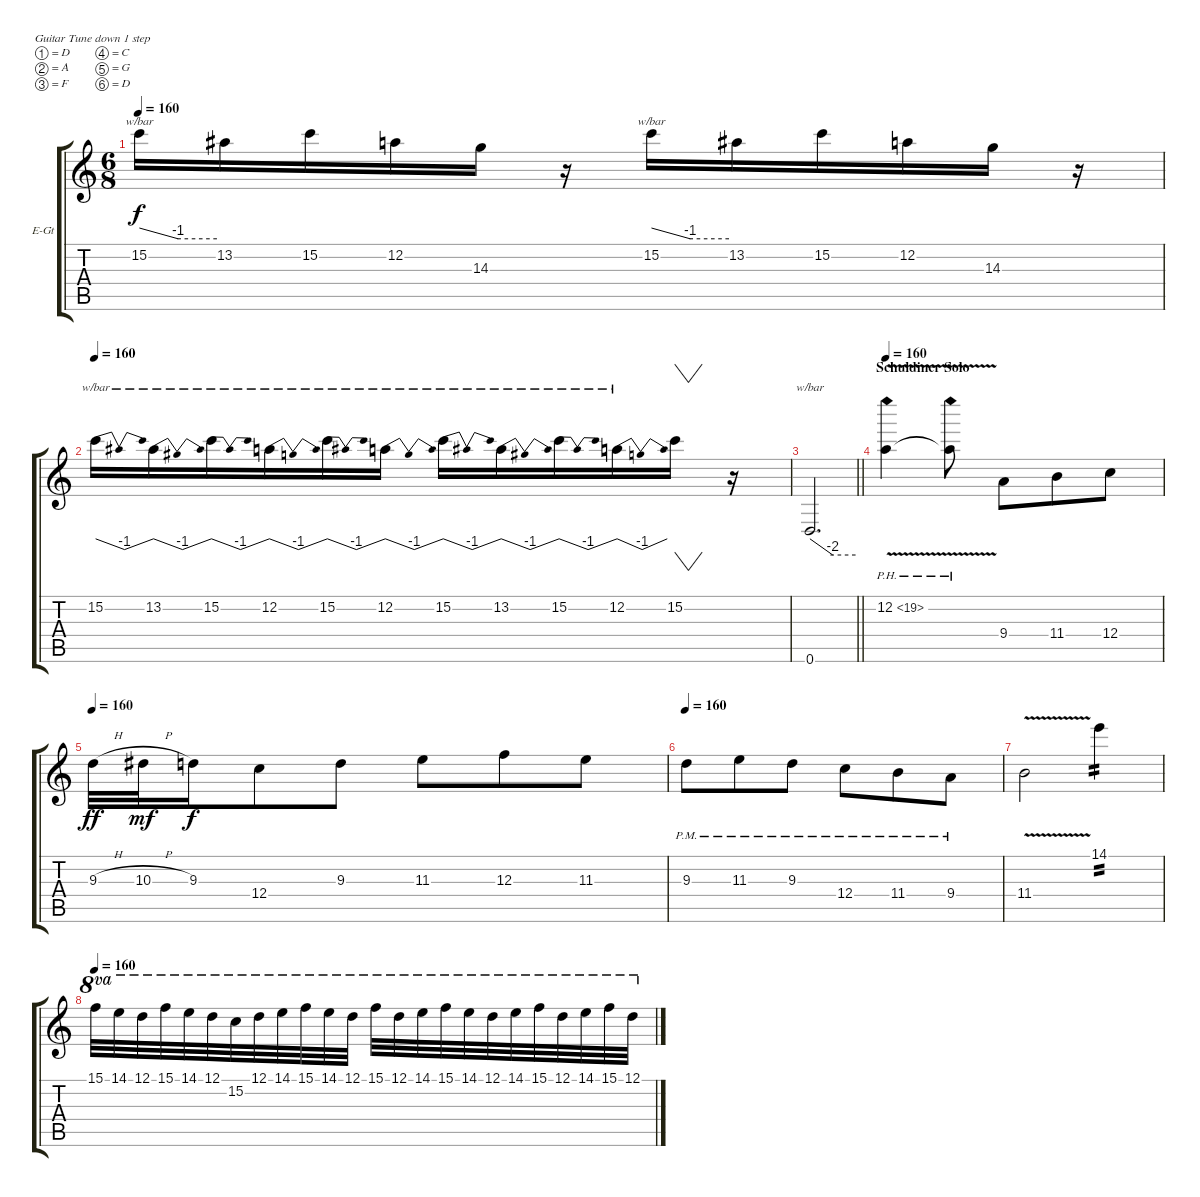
\bracketExtendMode groupsimilarinstruments
\firstSystemTrackNameOrientation horizontal
\otherSystemsTrackNameOrientation horizontal
\track ("Lead" "E-Gt") {instrument distortionguitar}
\staff {score tabs}
\tuning (D4 A3 F3 C3 G2 D2)
\ts (6 8)
\tempo 160
\clef g2
\ks c
15.2.16{tbe (custom default 0 0 30 -4 60 -4) dy f} 13.2.16 15.2.16 12.2.16 14.3.16 r.16 15.2.16{tbe (custom default 0 0 30 -4 60 -4)} 13.2.16 15.2.16 12.2.16 14.3.16 r.16 |
\tempo 160
15.2.16{tbe (dip default 0 0 30 -4 60 0)} 13.2.16{tbe (dip default 0 0 30 -4 60 0)} 15.2.16{tbe (dip default 0 0 30 -4 60 0)} 12.2.16{tbe (dip default 0 0 30 -4 60 0)} 15.2.16{tbe (dip default 0 0 30 -4 60 0)} 12.2.16{tbe (dip default 0 0 30 -4 60 0)} 15.2.16{tbe (dip default 0 0 30 -4 60 0)} 13.2.16{tbe (dip default 0 0 30 -4 60 0)} 15.2.16{tbe (dip default 0 0 30 -4 60 0)} 12.2.16{tbe (dip default 0 0 30 -4 60 0)} 15.2.16{vw} r.16 |
\barLineRight lightlight
0.6.2{d tbe (custom default 0 0 30 -8 60 -8)} |
\section ("" "Schuldiner Solo")
\tempo 160
12.2{ph 7 v}.4 12.2{ph 7 v t}.8 9.4.8 11.4.8 12.4.8 |
\tempo 160
9.3{h}.32{dy ff} 10.3{h}.32{dy mf} 9.3.16{dy f} 12.4.8 9.3.8 11.3.8 12.3.8 11.3.8 |
\tempo 160
9.3{pm}.8 11.3{pm}.8 9.3{pm}.8 12.4{pm}.8 11.4{pm}.8 9.4{pm}.8 |
11.4{v}.2 14.1.4{tp 2} |
\tempo 160
15.1.32{ot 8va} 14.1.32{ot 8va} 12.1.32{ot 8va} 15.1.32{ot 8va} 14.1.32{ot 8va} 12.1.32{ot 8va} 15.2.32{ot 8va} 12.1.32{ot 8va} 14.1.32{ot 8va} 15.1.32{ot 8va} 14.1.32{ot 8va} 12.1.32{ot 8va} 15.1.32{ot 8va} 12.1.32{ot 8va} 14.1.32{ot 8va} 15.1.32{ot 8va} 14.1.32{ot 8va} 12.1.32{ot 8va} 14.1.32{ot 8va} 15.1.32{ot 8va} 12.1.32{ot 8va} 14.1.32{ot 8va} 15.1.32{ot 8va} 12.1.32{ot 8va}
